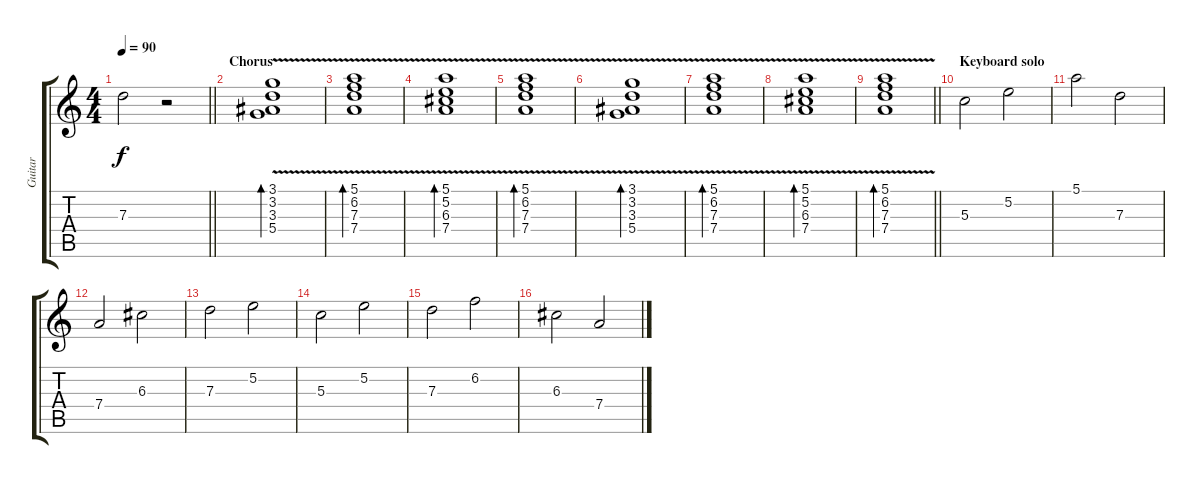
\track ("Guitar" "Guitar") {instrument acousticguitarsteel}
\staff {score tabs}
\tuning (E4 B3 G3 D3 A2 E2) {hide}
\ts (4 4)
\tempo 90
\clef g2
\barLineRight lightlight
\ks c
7.3.2{dy f} r.2 |
\section ("" "Chorus")
(3.1{v} 3.2 3.3 5.4).1{bd 60} |
(5.1 6.2 7.3 7.4{v}).1{bd 60} |
(5.1{v} 5.2 6.3 7.4).1{bd 60} |
(5.1 6.2 7.3 7.4{v}).1{bd 60} |
(3.1{v} 3.2 3.3 5.4).1{bd 60} |
(5.1 6.2 7.3 7.4{v}).1{bd 60} |
(5.1{v} 5.2 6.3 7.4).1{bd 60} |
\barLineRight lightlight
(5.1 6.2 7.3 7.4{v}).1{bd 60} |
\section ("" "Keyboard solo")
5.3.2 5.2.2 |
5.1.2 7.3.2 |
7.4.2 6.3.2 |
7.3.2 5.2.2 |
5.3.2 5.2.2 |
7.3.2 6.2.2 |
6.3.2 7.4.2
